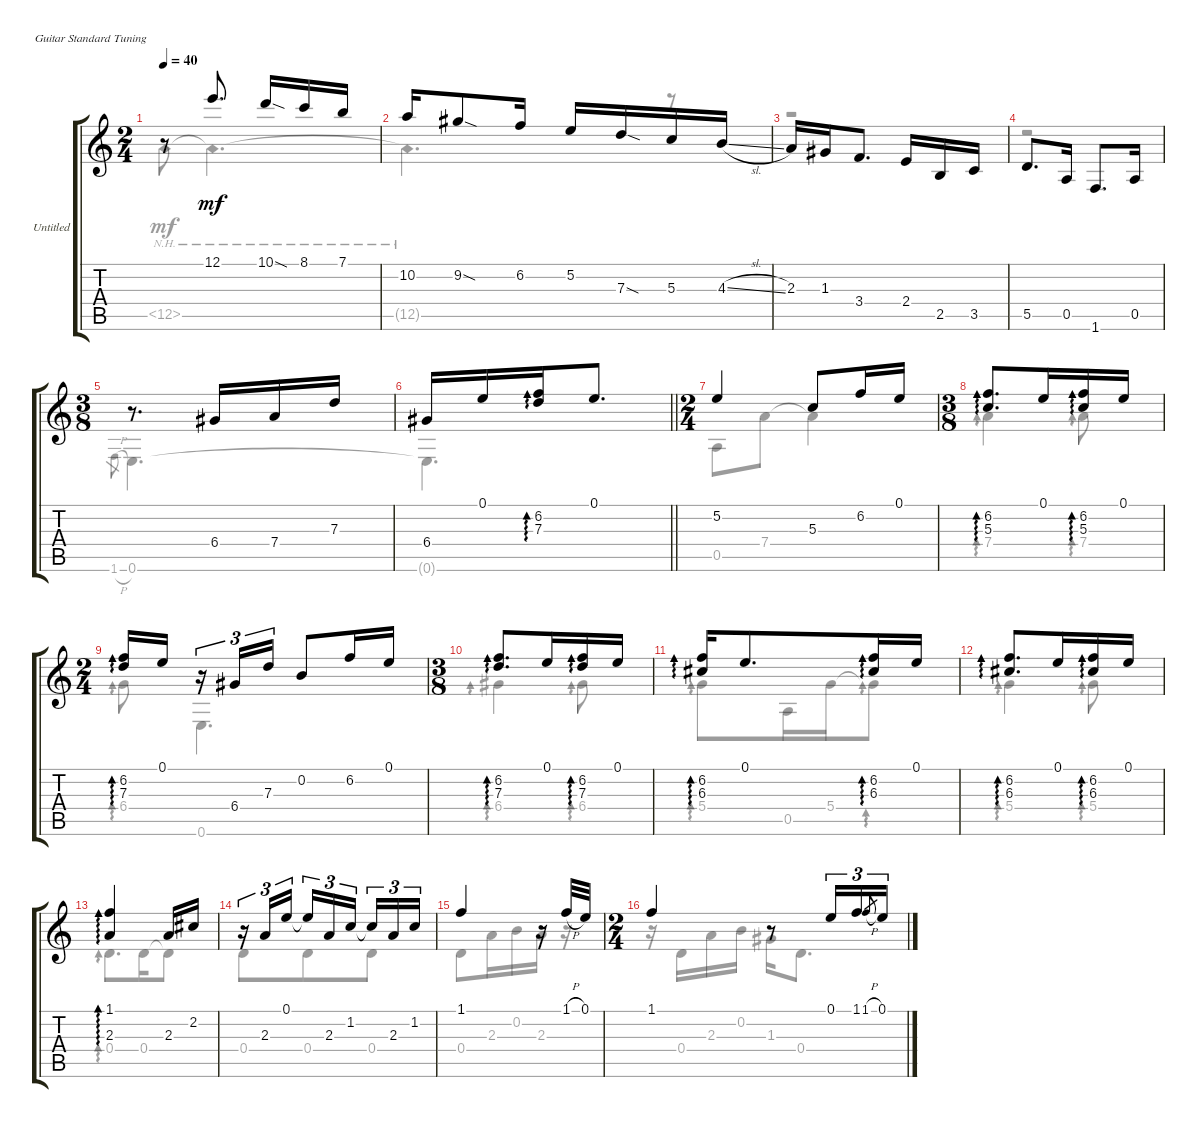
\bracketExtendMode groupsimilarinstruments
\firstSystemTrackNameOrientation horizontal
\otherSystemsTrackNameOrientation horizontal
\track ("Untitled" "Untitled") {instrument acousticguitarnylon}
\staff {score tabs}
\tuning (E4 B3 G3 D3 A2 E2)
\voice
\ts (2 4)
\tempo 40
\clef g2
\ks aminor
r.8{dy mf instrument acousticguitarnylon} 12.1.8{d} 10.1{sod}.16 8.1.16 7.1.16 |
10.2.16 9.2{sod}.8 6.2.16 5.2.16 7.3{sod}.16 5.3.16 4.3{sl}.16 |
2.3.16 1.3.16 3.4.8{d} 2.4.16 2.5.16 3.5.16 |
5.5.8{d} 0.5.16 1.6.8{d} 0.5.16 |
\ts (3 8)
r.8{d} 6.4.16 7.4.16 7.3.16 |
\barLineRight lightlight
6.4.16 0.1.16 (6.2 7.3).16{ad 0} 0.1.8{d} |
\ts (2 4)
5.2.4 5.3.8 6.2.16 0.1.16 |
\ts (3 8)
(6.2 5.3).8{d ad 0} 0.1.16 (6.2 5.3).16{ad 0} 0.1.16 |
\ts (2 4)
(6.2 7.3).16{ad 0} 0.1.16 r.16{tu (3 2)} 6.4.16{tu (3 2)} 7.3.16{tu (3 2)} 0.2.8 6.2.16 0.1.16 |
\ts (3 8)
(6.2 7.3).8{d ad 0} 0.1.16 (6.2 7.3).16{ad 0} 0.1.16 |
(6.2 6.3).16{ad 0} 0.1.8{d} (6.2 6.3).16{ad 0} 0.1.16 |
(6.2 6.3).8{d ad 0} 0.1.16 (6.2 6.3).16{ad 0} 0.1.16 |
(1.1 2.3).4{ad 0} 2.3.16 2.2.16 |
r.16{tu (3 2)} 2.3.16{tu (3 2)} 0.1.16{tu (3 2)} 0.1{t}.16{tu (3 2)} 2.3.16{tu (3 2)} 1.2.16{tu (3 2)} 1.2{t}.16{tu (3 2)} 2.3.16{tu (3 2)} 1.2.16{tu (3 2)} |
1.1.4 r.16 1.1{h}.32 0.1.32 |
\ts (2 4)
1.1.4 r.8 0.1.16{tu (3 2)} 1.1.16{tu (3 2)} 1.1{h}.8{gr} 0.1.16{tu (3 2)}
\voice
\clef g2
\ottava regular
\simile none
\ks aminor
12.5{nh}.8{dy mf} 12.5{nh t}.4{d} |
12.5{nh t}.4{d} r.8 |
r.2 |
r.2 |
1.6{h}.8{gr} 0.6.4{d} |
\barLineRight lightlight
0.6{t}.4{d} |
0.5.8 7.4.8 7.4{t}.4 |
7.4.4{ad 0} 7.4.8{ad 0} |
6.4.8{ad 0} 0.6.4{d} |
6.4.4{ad 0} 6.4.8{ad 0} |
5.4.8{ad 0} 0.5.16 5.4.16 5.4{t}.8{ad 0} |
5.4.4{ad 0} 5.4.8{ad 0} |
0.4.8{d ad 0} 0.4.16 0.4{t}.8 |
0.4.8 0.4.8 0.4.8 |
0.4.8 2.3.16 0.2.16 2.3.16 r.16 |
r.16 0.4.16 2.3.16 0.2.16 1.3.16 0.4.8{d}
